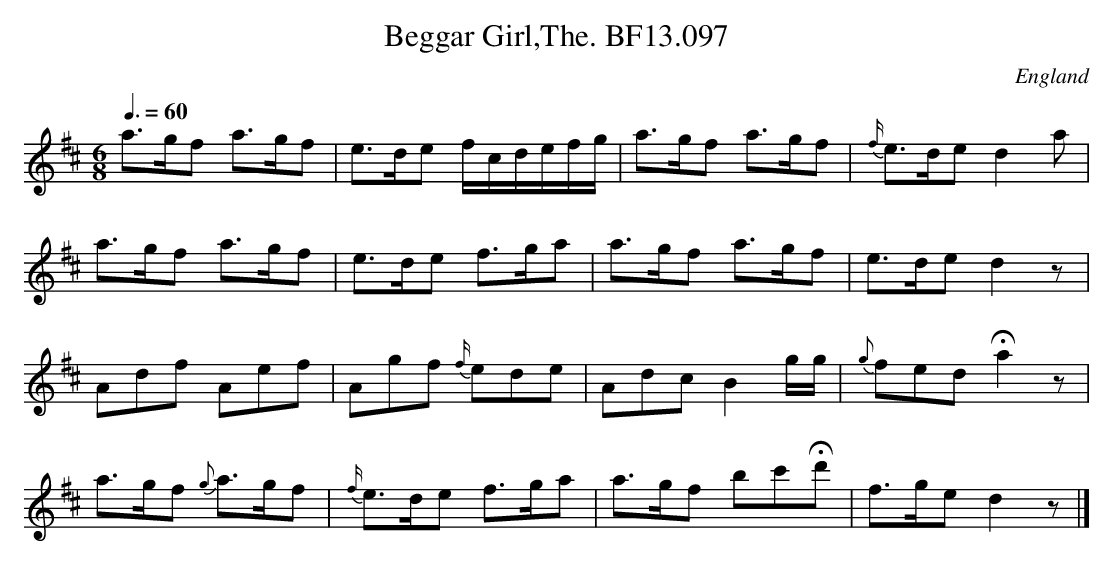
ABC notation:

X:1
T:Beggar Girl,The. BF13.097
L:1/8
M:6/8
O:England
Q:3/8=60
K:D major
a>gf a>gf|e>de f/2c/2d/2e/2f/2g/2|a>gf a>gf|{f/2} e>ded2a|!
a>gf a>gf|e>de f>ga|a>gf a>gf|e>de d2z|!
Adf Aef|Agf{f/2} ede|AdcB2g/2g/2|{g}fed Ha2z|!
a>gf {g}a>gf|{f/2}e>de f>ga|a>gf bc'Hd'|f>ged2z|]
